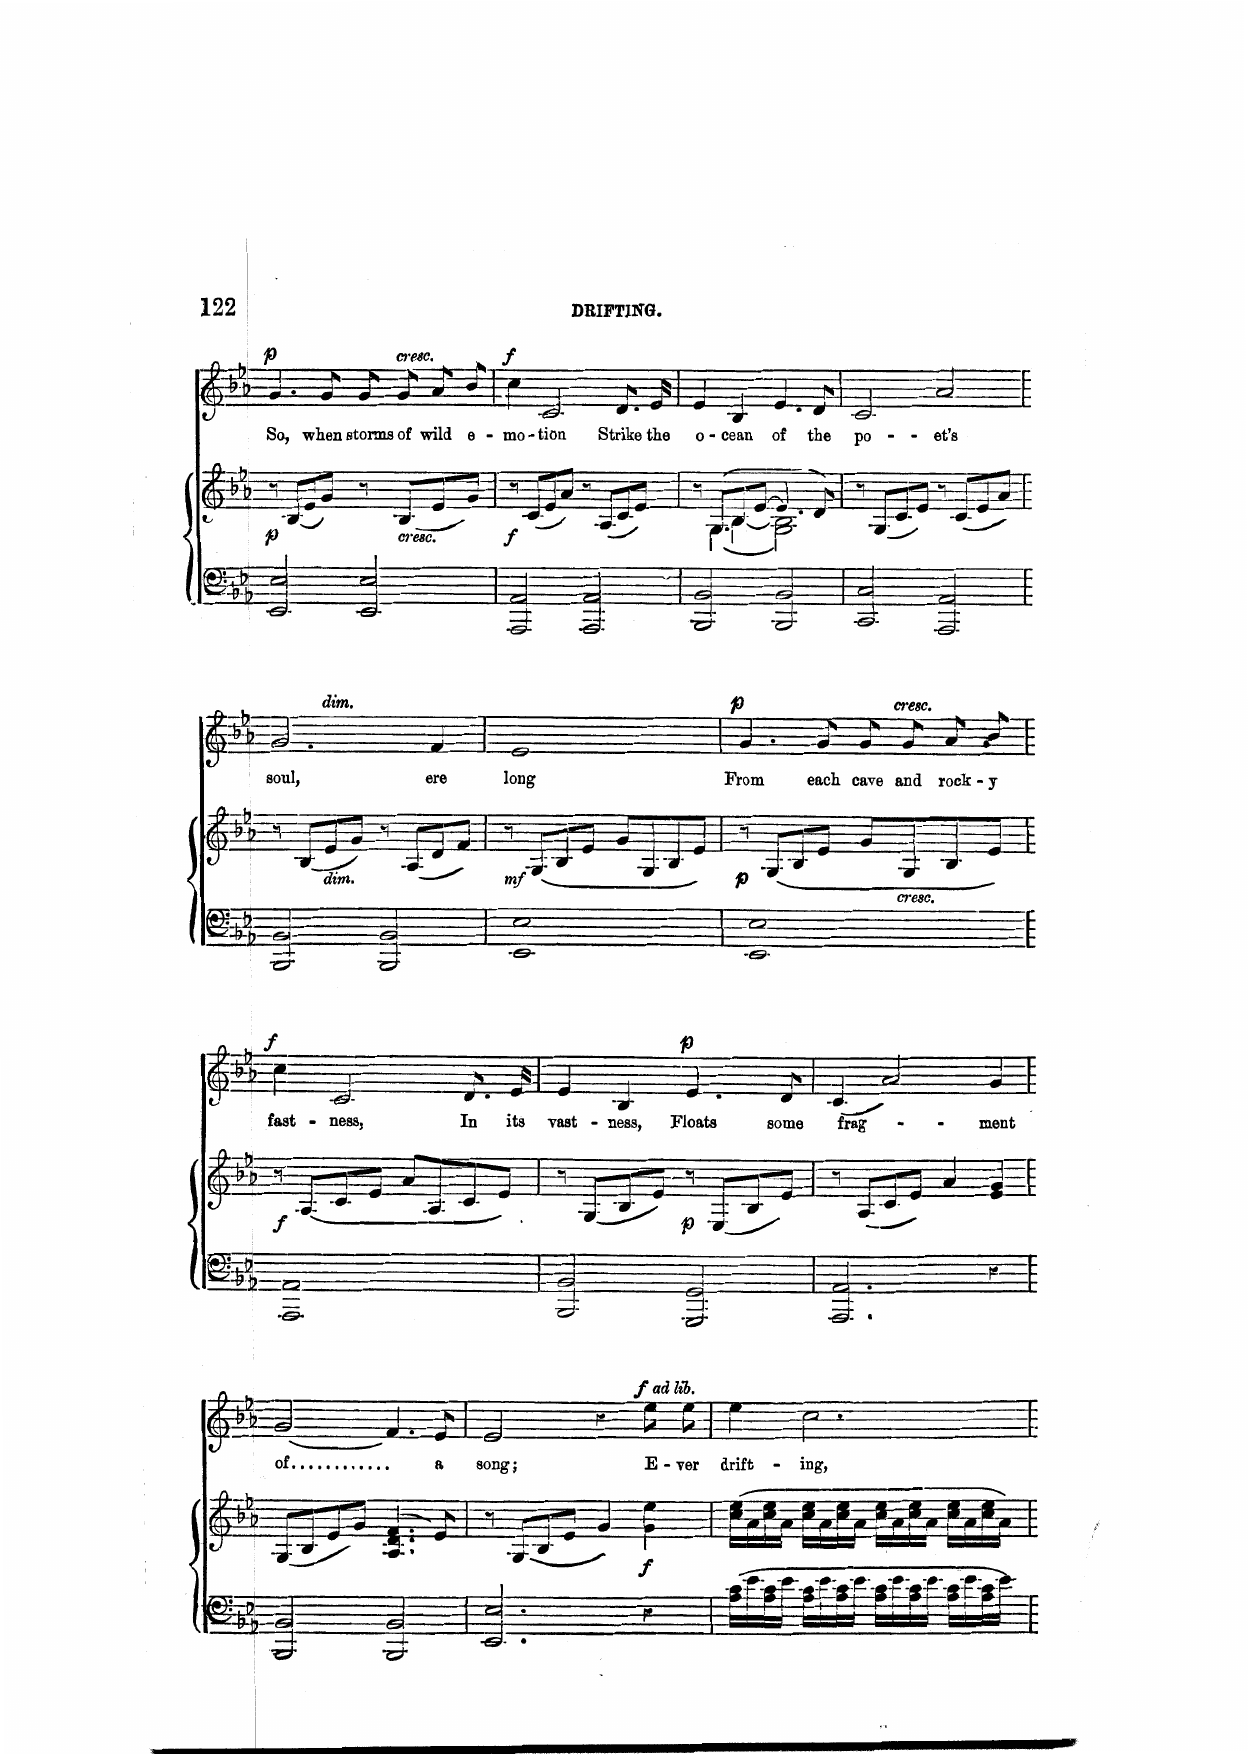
**kern	**kern	**dynam	**kern	**text	**dynam
*part2	*part2	*part2	*part1	*part1	*part1
*staff3	*staff2	*staff2/3	*staff1	*staff1	*staff1
*I"Piano	*	*	*I"Voice	*	*
*I'Pno	*	*	*	*	*
*clefF4	*clefG2	*	*clefG2	*	*
*k[b-e-a-]	*k[b-e-a-]	*	*k[b-e-a-]	*	*
*M4/4	*M4/4	*	*M4/4	*	*
*met(c)	*met(c)	*	*met(c)	*	*
=31	=31	=31	=31	=31	=31
!	!	!LO:DY:b	!	!	!LO:DY:a
2EE-/ 2E-/	8r	p	4.g/	So,	p
.	(8B-/L	.	.	.	.
.	8e-/	.	.	.	.
.	8g/J)	.	8g/	when	.
!	!	!	!LO:TX:a:i:t=cresc.	!	!
2EE-/ 2E-/	8r	.	8g/L	storms	.
!	!LO:TX:b:i:t=cresc.	!	!	!	!
.	(8B-/L	.	8g/J	of	.
.	8e-/	.	8a-/L	wild	.
.	8g/J)	.	8b-/J	e-	.
=32	=32	=32	=32	=32	=32
!	!	!LO:DY:b	!	!	!LO:DY:a
2AAA-/ 2AA-/	8r	f	4cc\	-mo-	f
.	(8c/L	.	.	.	.
.	8e-/	.	2c/	-tion	.
.	8a-/J)	.	.	.	.
2AAA-/ 2AA-/	8r	.	.	.	.
.	(8A-/L	.	.	.	.
.	8c/	.	8.d/L	Strike	.
.	8e-/J)	.	.	.	.
.	.	.	16e-/Jk	the	.
=33	=33	=33	=33	=33	=33
*	*^	*	*	*	*
*	*	*^	*	*	*	*
2BBB-/ 2BB-/	8r	8ryy	4ryy	.	4e-/	o-	.
.	(8G/L	[4.G\	.	.	.	.	.
.	[<8B-/	.	4B-\	.	4B-/	-cean	.
.	[8e-/J	.	.	.	.	.	.
2BBB-/ 2BB-/	4.e-/]	2G\] 2B-\]	2ryy	.	4.e-/	of	.
.	8d/)	.	.	.	8d/	the	.
*	*v	*v	*v	*	*	*	*
=34	=34	=34	=34	=34	=34
2CC/ 2C/	8r	.	2c/	po-	.
.	(8G/L	.	.	.	.
.	8c/	.	.	.	.
.	8e-/J)	.	.	.	.
2AAA-/ 2AA-/	8r	.	2a-/	-et’s	.
.	(8c/L	.	.	.	.
.	8e-/	.	.	.	.
.	8a-/J)	.	.	.	.
=35	=35	=35	=35	=35	=35
!	!	!	!LO:TX:a:i:t=dim.	!	!
2BBB-/ 2BB-/	8r	.	2.g/	soul,	.
.	(8B-/L	.	.	.	.
!	!LO:TX:b:i:t=dim.	!	!	!	!
.	8e-/	.	.	.	.
.	8g/J)	.	.	.	.
2BBB-/ 2BB-/	8r	.	.	.	.
.	(8A-/L	.	.	.	.
.	8d/	.	4f/	ere	.
.	8f/J)	.	.	.	.
=36	=36	=36	=36	=36	=36
!	!	!LO:DY:b	!	!	!
1EE- 1E-	8r	mf	1e-	long	.
.	(8G/L	.	.	.	.
.	8B-/	.	.	.	.
.	8e-/J	.	.	.	.
.	8g/L	.	.	.	.
.	8G/	.	.	.	.
.	8B-/	.	.	.	.
.	8e-/J)	.	.	.	.
=37	=37	=37	=37	=37	=37
!	!	!LO:DY:b	!	!	!LO:DY:a
1EE- 1E-	8r	p	4.g/	From	p
.	(8G/L	.	.	.	.
.	8B-/	.	.	.	.
.	8e-/J	.	8g/	each	.
!	!	!	!LO:TX:a:i:t=cresc.	!	!
.	8g/L	.	8g/L	cave	.
!	!LO:TX:b:i:t=cresc.	!	!	!	!
.	8G/	.	8g/J	and	.
.	8B-/	.	8a-/L	rock-	.
.	8e-/J)	.	8b-/J	-y	.
=38	=38	=38	=38	=38	=38
!	!	!LO:DY:b	!	!	!LO:DY:a
1AAA- 1AA-	8r	f	4cc\	fast-	f
.	(8A-/L	.	.	.	.
.	8c/	.	2c/	-ness,	.
.	8e-/J	.	.	.	.
.	8a-/L	.	.	.	.
.	8A-/	.	.	.	.
.	8c/	.	8.d/L	In	.
.	8e-/J)	.	.	.	.
.	.	.	16e-/Jk	its	.
=39	=39	=39	=39	=39	=39
2BBB-/ 2BB-/	8r	.	4e-/	vast-	.
.	(8G/L	.	.	.	.
.	8B-/	.	4B-/	-ness,	.
.	8e-/J)	.	.	.	.
!	!	!LO:DY:b	!	!	!LO:DY:a
2GGG/ 2GG/	8r	p	4.e-/	Floats	p
.	(8E-/L	.	.	.	.
.	8B-/	.	.	.	.
.	8e-/J)	.	8d/	some	.
=40	=40	=40	=40	=40	=40
2.AAA-/ 2.AA-/	8r	.	(4c/	frag-	.
.	(8A-/L	.	.	.	.
.	8c/	.	2a-/)	.	.
.	8e-/J)	.	.	.	.
.	4a-/	.	.	.	.
4r	4e-/ 4g/	.	4g/	-ment	.
=41	=41	=41	=41	=41	=41
2BBB-/ 2BB-/	(8G/L	.	(2g/	of	.
.	8B-/	.	.	.	.
.	8e-/	.	.	.	.
.	8g/J)	.	.	.	.
2BBB-/ 2BB-/	(>4.A-/ 4.d/ 4.f/	.	4.f/)	.	.
.	8e-/)	.	8e-/	a	.
=42	=42	=42	=42	=42	=42
2.EE-/ 2.E-/	8r	.	2e-/	song;	.
.	(8G/L	.	.	.	.
.	8B-/	.	.	.	.
.	8e-/J	.	.	.	.
.	4g/)	.	4r	.	.
!	!	!LO:DY:b	!	!	!LO:DY:a
!	!	!	!	!	!LO:DY:n=1:a
4r	4g\ 4ee-\	f	8ee-\L	E-	f other-dynamics
.	.	.	8ee-\J	-ver	.
=43	=43	=43	=43	=43	=43
16A-\ 16c\LL	(16cc\ 16ee-\LL	.	4ee-\	drift-	.
16e-\	16a-\	.	.	.	.
16A-\ 16c\	16cc\ 16ee-\	.	.	.	.
16e-\JJ	16a-\JJ	.	.	.	.
!	!	!	!LO:TX:a:i:t=dim.	!	!
16A-\ 16c\LL	16cc\ 16ee-\LL	.	2.cc\	-ing,	.
16e-\	16a-\	.	.	.	.
16A-\ 16c\	16cc\ 16ee-\	.	.	.	.
16e-\JJ	16a-\JJ	.	.	.	.
16A-\ 16c\LL	16cc\ 16ee-\LL	.	.	.	.
16e-\	16a-\	.	.	.	.
16A-\ 16c\	16cc\ 16ee-\	.	.	.	.
16e-\JJ	16a-\JJ	.	.	.	.
16A-\ 16c\LL	16cc\ 16ee-\LL	.	.	.	.
16e-\	16a-\	.	.	.	.
16A-\ 16c\	16cc\ 16ee-\	.	.	.	.
16e-\JJ	16a-\JJ)	.	.	.	.
=	=	=	=	=	=
*-	*-	*-	*-	*-	*-
